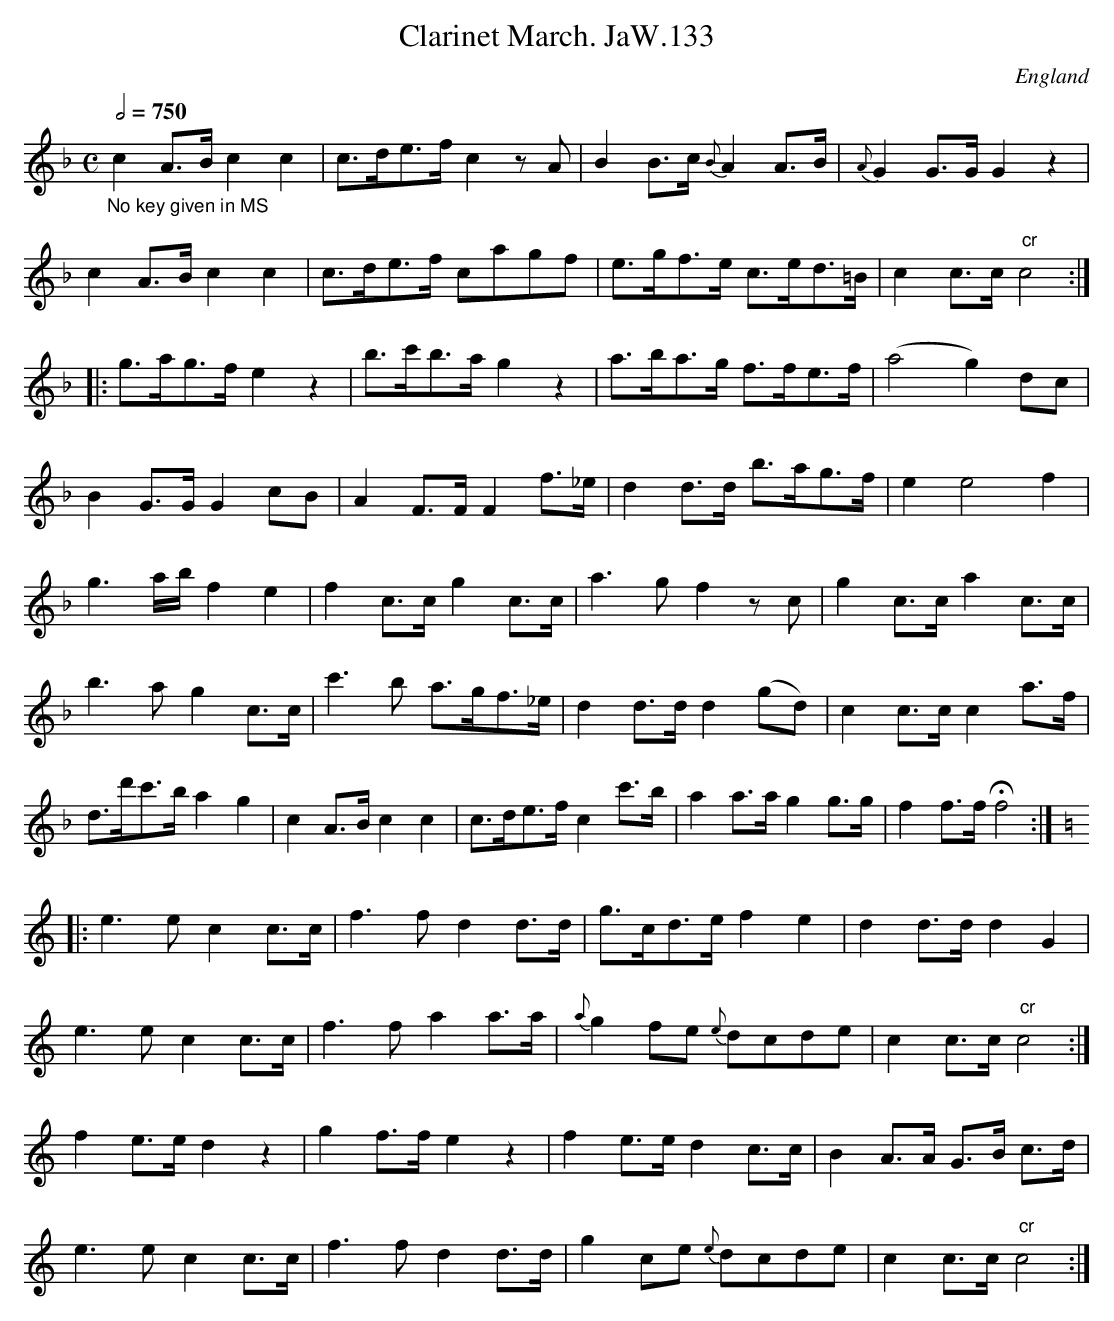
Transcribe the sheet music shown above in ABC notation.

X:1
T:Clarinet March. JaW.133
L:1/8
M:C
O:England
Q:1/2=750
K:F
"_No key given in MS"c2A>B c2c2|c>de>f c2zA|\
B2B>c {B}A2A>B|{A}G2G>G G2z2|!
c2A>B c2c2|c>de>f cagf|e>gf>e c>ed>=B|c2c>c " cr"c4:|!
|:g>ag>f e2z2|b>c'b>a g2z2|a>ba>g f>fe>f|(a4 g2)dc|!
B2G>G G2cB|A2F>F F2f>_e|d2d>d b>ag>f|e2e4f2|!
g3a/b/ f2e2|f2c>c g2c>c|a3g f2zc|g2c>c a2c>c|!
b3a g2c>c|c'3b a>gf>_e|d2d>d d2(gd)|c2c>c c2a>f|!
d>d'c'>b a2g2|c2A>B c2c2|c>de>f c2c'>b|a2a>a g2g>g|f2f>f Hf4:|!
K:C
|:e3e c2c>c|f3f d2d>d|g>cd>e f2e2|d2d>d d2G2|!
e3e c2c>c|f3f a2a>a|{a}g2fe {e}dcde|c2c>c " cr"c4:|!
f2e>e d2z2|g2f>f e2z2|f2e>e d2c>c|B2A>A G>B c>d|!
e3e c2c>c|f3f d2d>d|g2ce {e}dcde|c2c>c " cr"c4:|
